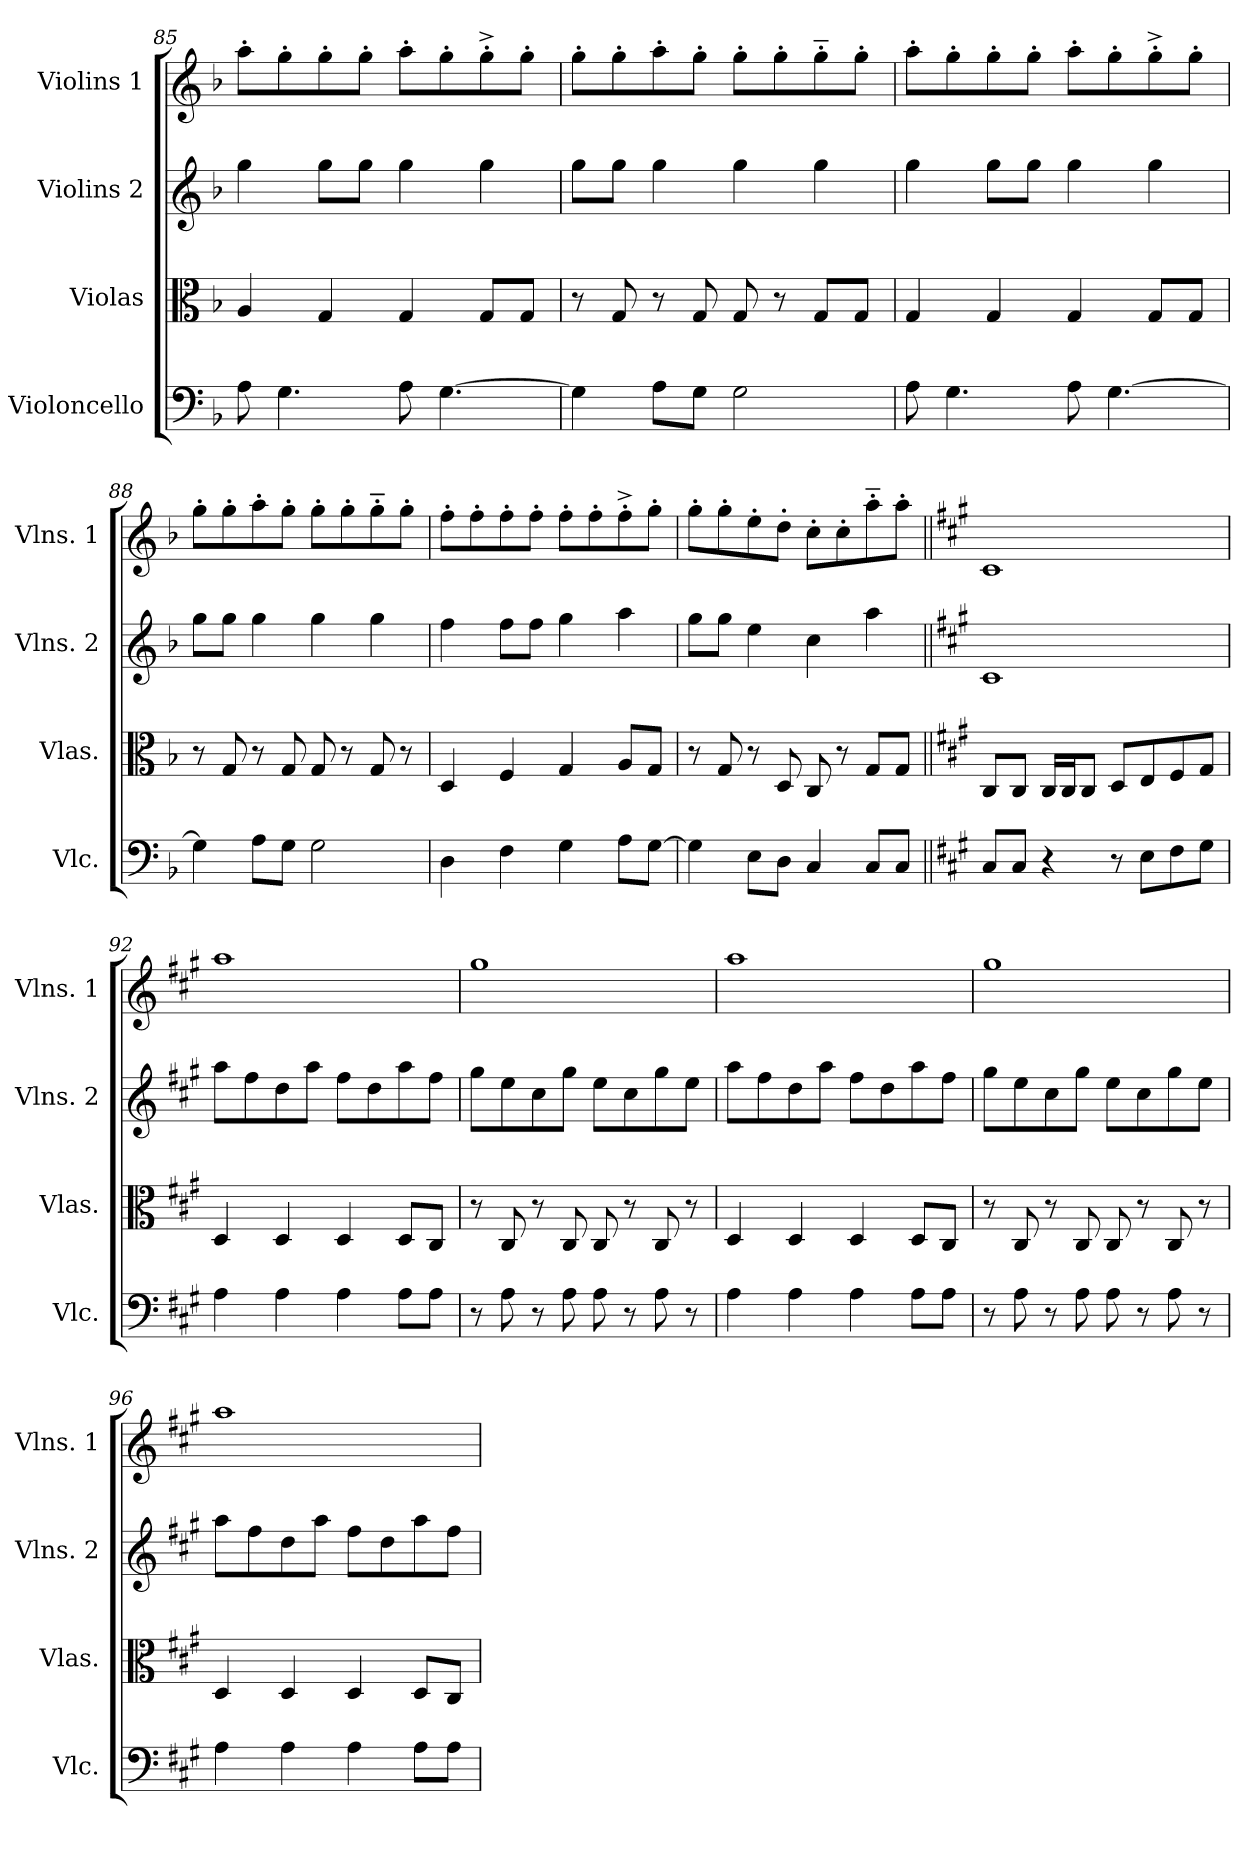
**kern	**kern	**kern	**kern
*part4	*part3	*part2	*part1
*staff4	*staff3	*staff2	*staff1
*I"Violoncello	*I"Violas	*I"Violins 2	*I"Violins 1
*I'Vlc.	*I'Vlas.	*I'Vlns. 2	*I'Vlns. 1
*clefF4	*clefC3	*clefG2	*clefG2
*k[b-]	*k[b-]	*k[b-]	*k[b-]
*F:	*F:	*F:	*F:
=85	=85	=85	=85
8A\	4A/	4gg\	8aa'\L
4.G\	.	.	8gg'\
.	4G/	8gg\L	8gg'\
.	.	8gg\J	8gg'\J
8A\	4G/	4gg\	8aa'\L
[4.G\	.	.	8gg'\
.	8G/L	4gg\	8gg^'\
.	8G/J	.	8gg'\J
=86	=86	=86	=86
4G\]	8r	8gg\L	8gg'\L
.	8G/	8gg\J	8gg'\
8A\L	8r	4gg\	8aa'\
8G\J	8G/	.	8gg'\J
2G\	8G/	4gg\	8gg'\L
.	8r	.	8gg'\
.	8G/L	4gg\	8gg~'\
.	8G/J	.	8gg'\J
!!LO:LB:g=z
=87	=87	=87	=87
8A\	4G/	4gg\	8aa'\L
4.G\	.	.	8gg'\
.	4G/	8gg\L	8gg'\
.	.	8gg\J	8gg'\J
8A\	4G/	4gg\	8aa'\L
[4.G\	.	.	8gg'\
.	8G/L	4gg\	8gg^'\
.	8G/J	.	8gg'\J
=88	=88	=88	=88
4G\]	8r	8gg\L	8gg'\L
.	8G/	8gg\J	8gg'\
8A\L	8r	4gg\	8aa'\
8G\J	8G/	.	8gg'\J
2G\	8G/	4gg\	8gg'\L
.	8r	.	8gg'\
.	8G/	4gg\	8gg~'\
.	8r	.	8gg'\J
=89	=89	=89	=89
4D\	4D/	4ff\	8ff'\L
.	.	.	8ff'\
4F\	4F/	8ff\L	8ff'\
.	.	8ff\J	8ff'\J
4G\	4G/	4gg\	8ff'\L
.	.	.	8ff'\
8A\L	8A/L	4aa\	8ff^'\
[8G\J	8G/J	.	8gg'\J
=90	=90	=90	=90
4G\]	8r	8gg\L	8gg'\L
.	8G/	8gg\J	8gg'\
8E\L	8r	4ee\	8ee'\
8D\J	8D/	.	8dd'\J
4C/	8C/	4cc\	8cc'\L
.	8r	.	8cc'\
8C/L	8G/L	4aa\	8aa~'\
8C/J	8G/J	.	8aa'\J
!!LO:LB:g=z
=91||	=91||	=91||	=91||
*k[f#c#g#]	*k[f#c#g#]	*k[f#c#g#]	*k[f#c#g#]
*A:	*A:	*A:	*A:
8C#/L	8C#/L	1c#	1c#
8C#/J	8C#/J	.	.
4r	16C#/LL	.	.
.	16C#/J	.	.
.	8C#/J	.	.
8r	8D/L	.	.
8E\L	8E/	.	.
8F#\	8F#/	.	.
8G#\J	8G#/J	.	.
=92	=92	=92	=92
4A\	4D/	8aa\L	1aa
.	.	8ff#\	.
4A\	4D/	8dd\	.
.	.	8aa\J	.
4A\	4D/	8ff#\L	.
.	.	8dd\	.
8A\L	8D/L	8aa\	.
8A\J	8C#/J	8ff#\J	.
=93	=93	=93	=93
8r	8r	8gg#\L	1gg#
8A\	8C#/	8ee\	.
8r	8r	8cc#\	.
8A\	8C#/	8gg#\J	.
8A\	8C#/	8ee\L	.
8r	8r	8cc#\	.
8A\	8C#/	8gg#\	.
8r	8r	8ee\J	.
=94	=94	=94	=94
4A\	4D/	8aa\L	1aa
.	.	8ff#\	.
4A\	4D/	8dd\	.
.	.	8aa\J	.
4A\	4D/	8ff#\L	.
.	.	8dd\	.
8A\L	8D/L	8aa\	.
8A\J	8C#/J	8ff#\J	.
!!LO:PB:g=z
=95	=95	=95	=95
8r	8r	8gg#\L	1gg#
8A\	8C#/	8ee\	.
8r	8r	8cc#\	.
8A\	8C#/	8gg#\J	.
8A\	8C#/	8ee\L	.
8r	8r	8cc#\	.
8A\	8C#/	8gg#\	.
8r	8r	8ee\J	.
=96	=96	=96	=96
4A\	4D/	8aa\L	1aa
.	.	8ff#\	.
4A\	4D/	8dd\	.
.	.	8aa\J	.
4A\	4D/	8ff#\L	.
.	.	8dd\	.
8A\L	8D/L	8aa\	.
8A\J	8C#/J	8ff#\J	.
=	=	=	=
*-	*-	*-	*-
